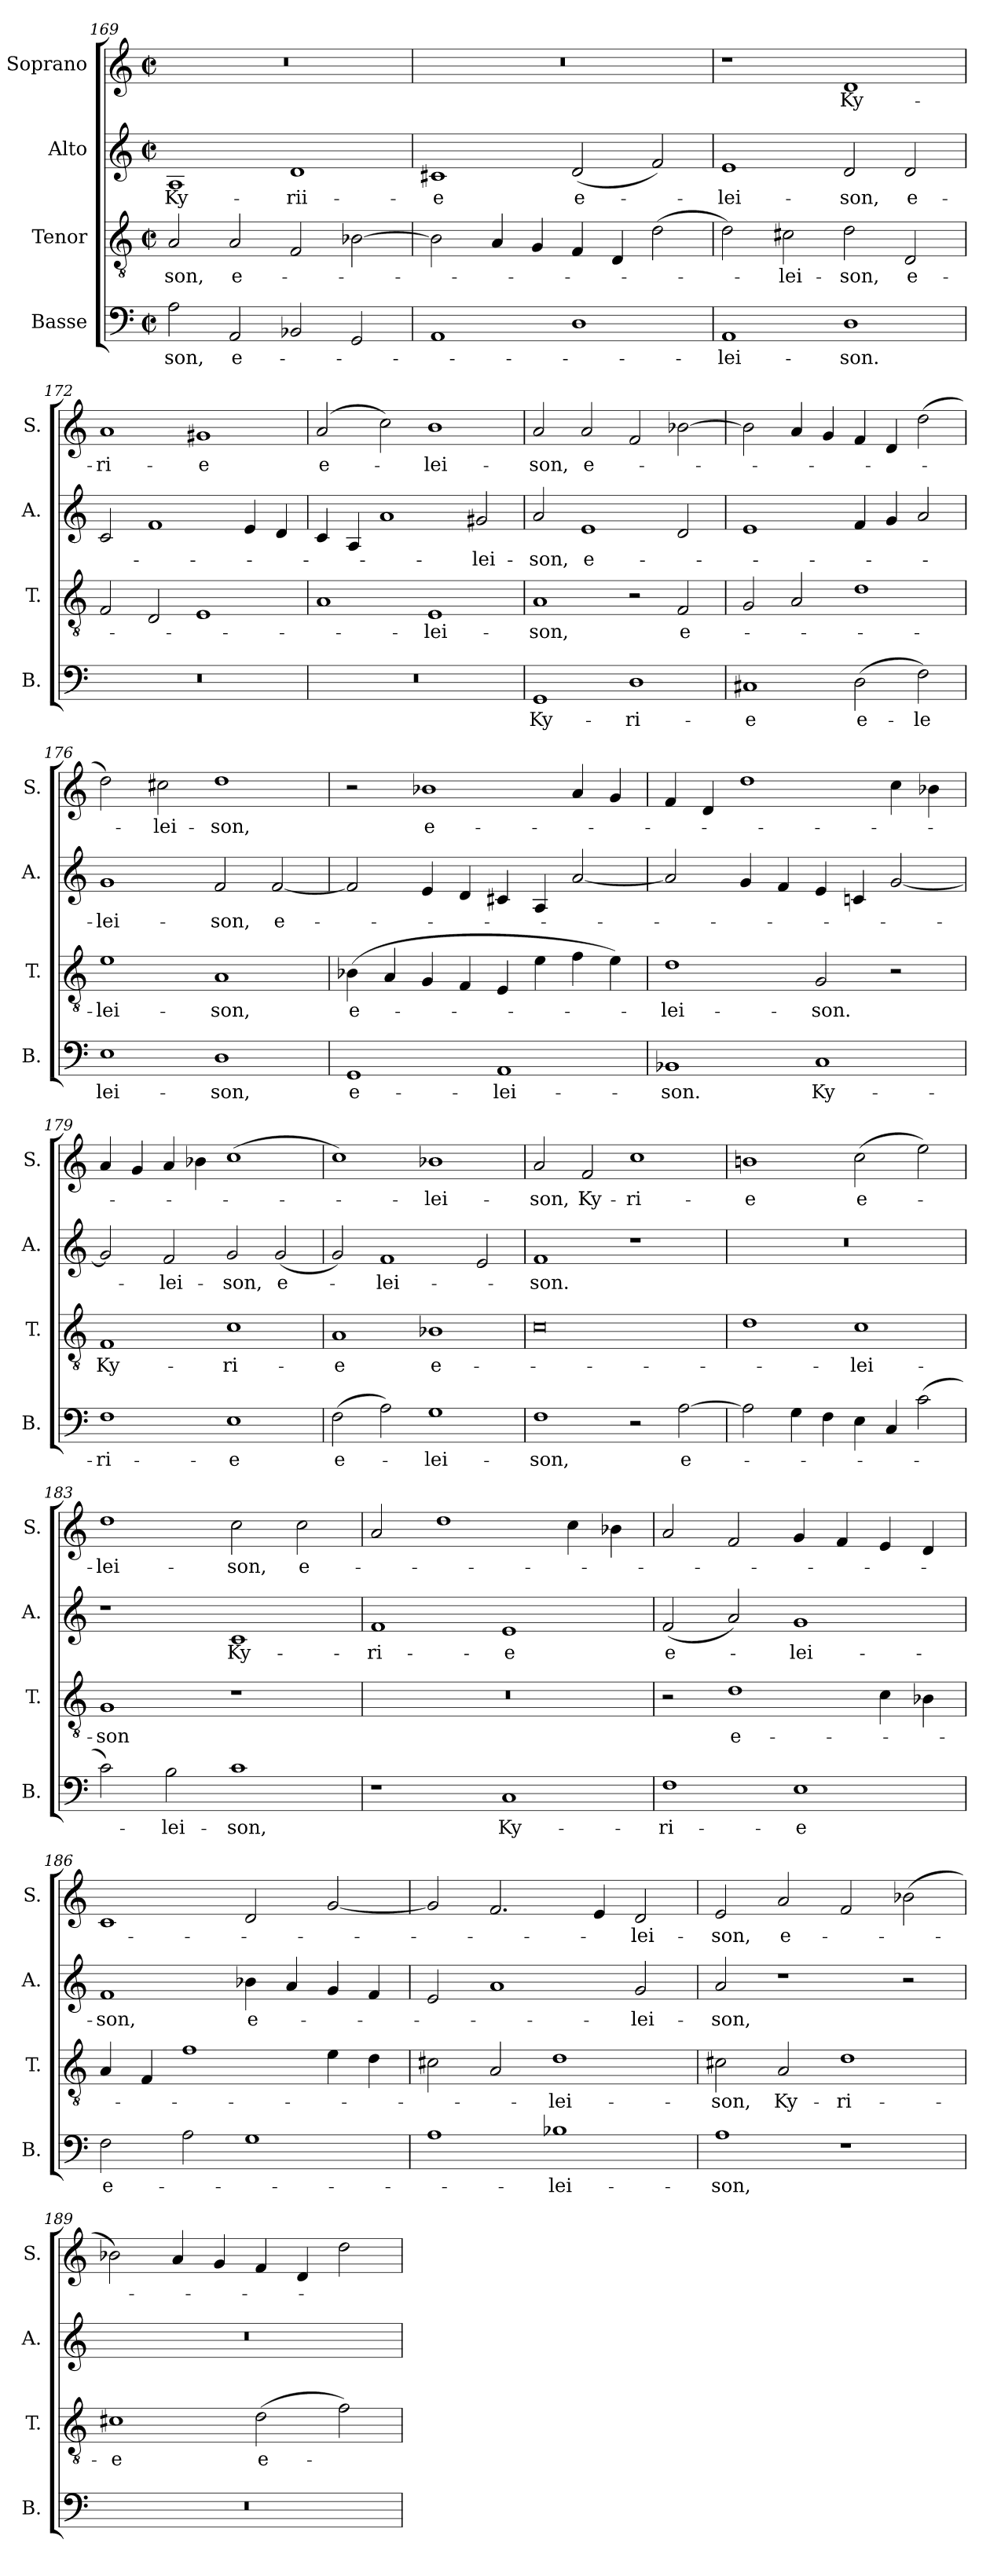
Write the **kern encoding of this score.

**kern	**text	**kern	**text	**kern	**text	**kern	**text
*part4	*part4	*part3	*part3	*part2	*part2	*part1	*part1
*staff4	*staff4	*staff3	*staff3	*staff2	*staff2	*staff1	*staff1
*I"Basse	*	*I"Tenor	*	*I"Alto	*	*I"Soprano	*
*I'B.	*	*I'T.	*	*I'A.	*	*I'S.	*
*clefF4	*	*clefGv2	*	*clefG2	*	*clefG2	*
*k[]	*	*k[]	*	*k[]	*	*k[]	*
*M2/1	*	*M2/1	*	*M2/1	*	*M2/1	*
*met(c|)	*	*met(c|)	*	*met(c|)	*	*met(c|)	*
=169	=169	=169	=169	=169	=169	=169	=169
!	!LO:LY:b	!	!LO:LY:b	!	!LO:LY:b	!	!
2A\	-son,	2A/	-son,	1A	Ky-	0r	.
!	!LO:LY:b	!	!LO:LY:b	!	!	!	!
2AA/	e-	2A/	e-	.	.	.	.
!	!	!	!	!	!LO:LY:b	!	!
2BB-X/	.	2F/	.	1d	-rii-	.	.
2GG/	.	[>2B-X\	.	.	.	.	.
=170	=170	=170	=170	=170	=170	=170	=170
!	!	!	!	!	!LO:LY:b	!	!
1AA	.	2B-\]	.	1c#X	-e	0r	.
.	.	4A/	.	.	.	.	.
.	.	4G/	.	.	.	.	.
!	!	!	!	!	!LO:LY:b	!	!
1D	.	4F/	.	(<2d/	e-	.	.
.	.	4D/	.	.	.	.	.
.	.	(>2d\	.	2f/)	.	.	.
=171	=171	=171	=171	=171	=171	=171	=171
!	!LO:LY:b	!	!	!	!LO:LY:b	!	!
1AA	-lei-	2d\)	.	1e	-lei-	1r	.
!	!	!	!LO:LY:b	!	!	!	!
.	.	2c#X\	-lei-	.	.	.	.
!	!LO:LY:b	!	!LO:LY:b	!	!LO:LY:b	!	!LO:LY:b
1D	-son.	2d\	-son,	2d/	-son,	1d	Ky-
!	!	!	!LO:LY:b	!	!LO:LY:b	!	!
.	.	2D/	e-	2d/	e-	.	.
=172	=172	=172	=172	=172	=172	=172	=172
!	!	!	!	!	!	!	!LO:LY:b
0r	.	2F/	.	2c/	.	1a	-ri-
.	.	2D/	.	1f	.	.	.
!	!	!	!	!	!	!	!LO:LY:b
.	.	1E	.	.	.	1g#X	-e
.	.	.	.	4e/	.	.	.
.	.	.	.	4d/	.	.	.
=173	=173	=173	=173	=173	=173	=173	=173
!	!	!	!	!	!	!	!LO:LY:b
0r	.	1A	.	4c/	.	(>2a/	e-
.	.	.	.	4A/	.	.	.
.	.	.	.	1a	.	2cc\)	.
!	!	!	!LO:LY:b	!	!	!	!LO:LY:b
.	.	1E	-lei-	.	.	1b	-lei-
!	!	!	!	!	!LO:LY:b	!	!
.	.	.	.	2g#X/	-lei-	.	.
=174	=174	=174	=174	=174	=174	=174	=174
!	!LO:LY:b	!	!LO:LY:b	!	!LO:LY:b	!	!LO:LY:b
1GG	Ky-	1A	-son,	2a/	-son,	2a/	-son,
!	!	!	!	!	!LO:LY:b	!	!LO:LY:b
.	.	.	.	1e	e-	2a/	e-
!	!LO:LY:b	!	!	!	!	!	!
1D	-ri-	2r	.	.	.	2f/	.
!	!	!	!LO:LY:b	!	!	!	!
.	.	2F/	e-	2d/	.	[2b-X\	.
=175	=175	=175	=175	=175	=175	=175	=175
!	!LO:LY:b	!	!	!	!	!	!
1C#X	-e	2G/	.	1e	.	2b-\]	.
.	.	2A/	.	.	.	4a/	.
.	.	.	.	.	.	4g/	.
!	!LO:LY:b	!	!	!	!	!	!
(2D\	e-	1d	.	4f/	.	4f/	.
.	.	.	.	4g/	.	4d/	.
!	!LO:LY:b	!	!	!	!	!	!
2F\)	-le	.	.	2a/	.	(2dd\	.
!!LO:LB:g=z
=176	=176	=176	=176	=176	=176	=176	=176
!	!LO:LY:b	!	!LO:LY:b	!	!LO:LY:b	!	!
1E	lei-	1e	-lei-	1g	-lei-	2dd\)	.
!	!	!	!	!	!	!	!LO:LY:b
.	.	.	.	.	.	2cc#X\	-lei-
!	!LO:LY:b	!	!LO:LY:b	!	!LO:LY:b	!	!LO:LY:b
1D	-son,	1A	-son,	2f/	-son,	1dd	-son,
!	!	!	!	!	!LO:LY:b	!	!
.	.	.	.	[<2f/	e-	.	.
=177	=177	=177	=177	=177	=177	=177	=177
!	!LO:LY:b	!	!LO:LY:b	!	!	!	!
1GG	e-	(>4B-X\	e-	2f/]	.	2r	.
.	.	4A/	.	.	.	.	.
!	!	!	!	!	!	!	!LO:LY:b
.	.	4G/	.	4e/	.	1b-X	e-
.	.	4F/	.	4d/	.	.	.
!	!LO:LY:b	!	!	!	!	!	!
1AA	-lei-	4E/	.	4c#X/	.	.	.
.	.	4e\	.	4A/	.	.	.
.	.	4f\	.	[<2a/	.	4a/	.
.	.	4e\)	.	.	.	4g/	.
=178	=178	=178	=178	=178	=178	=178	=178
!	!LO:LY:b	!	!LO:LY:b	!	!	!	!
1BB-X	-son.	1d	-lei-	2a/]	.	4f/	.
.	.	.	.	.	.	4d/	.
.	.	.	.	4g/	.	1dd	.
.	.	.	.	4f/	.	.	.
!	!LO:LY:b	!	!LO:LY:b	!	!	!	!
1C	Ky-	2G/	-son.	4e/	.	.	.
.	.	.	.	4cn/	.	.	.
.	.	2r	.	[<2g/	.	4cc\	.
.	.	.	.	.	.	4b-X\	.
=179	=179	=179	=179	=179	=179	=179	=179
!	!LO:LY:b	!	!LO:LY:b	!	!	!	!
1F	-ri-	1F	Ky-	2g/]	.	4a/	.
.	.	.	.	.	.	4g/	.
!	!	!	!	!	!LO:LY:b	!	!
.	.	.	.	2f/	-lei-	4a/	.
.	.	.	.	.	.	4b-X\	.
!	!LO:LY:b	!	!LO:LY:b	!	!LO:LY:b	!	!
1E	-e	1c	-ri-	2g/	-son,	(>1cc	.
!	!	!	!	!	!LO:LY:b	!	!
.	.	.	.	(<2g/	e-	.	.
=180	=180	=180	=180	=180	=180	=180	=180
!	!LO:LY:b	!	!LO:LY:b	!	!	!	!
(>2F\	e-	1A	-e	2g/)	.	1cc)	.
!	!	!	!	!	!LO:LY:b	!	!
2A\)	.	.	.	1f	-lei-	.	.
!	!LO:LY:b	!	!LO:LY:b	!	!	!	!LO:LY:b
1G	-lei-	1B-X	e-	.	.	1b-X	-lei-
.	.	.	.	2e/	.	.	.
=181	=181	=181	=181	=181	=181	=181	=181
!	!LO:LY:b	!	!	!	!LO:LY:b	!	!LO:LY:b
1F	-son,	0c	.	1f	-son.	2a/	-son,
!	!	!	!	!	!	!	!LO:LY:b
.	.	.	.	.	.	2f/	Ky-
!	!	!	!	!	!	!	!LO:LY:b
2r	.	.	.	1r	.	1cc	-ri-
!	!LO:LY:b	!	!	!	!	!	!
[>2A\	e-	.	.	.	.	.	.
=182	=182	=182	=182	=182	=182	=182	=182
!	!	!	!	!	!	!	!LO:LY:b
2A\]	.	1d	.	0r	.	1bn	-e
4G\	.	.	.	.	.	.	.
4F\	.	.	.	.	.	.	.
!	!	!	!LO:LY:b	!	!	!	!LO:LY:b
4E\	.	1c	-lei-	.	.	(>2cc\	e-
4C/	.	.	.	.	.	.	.
(2c\	.	.	.	.	.	2ee\)	.
!!LO:LB:g=z
=183	=183	=183	=183	=183	=183	=183	=183
!	!	!	!LO:LY:b	!	!	!	!LO:LY:b
2c\)	.	1G	-son	1r	.	1dd	-lei-
!	!LO:LY:b	!	!	!	!	!	!
2B\	-lei-	.	.	.	.	.	.
!	!LO:LY:b	!	!	!	!LO:LY:b	!	!LO:LY:b
1c	-son,	1r	.	1c	Ky-	2cc\	-son,
!	!	!	!	!	!	!	!LO:LY:b
.	.	.	.	.	.	2cc\	e-
=184	=184	=184	=184	=184	=184	=184	=184
!	!	!	!	!	!LO:LY:b	!	!
1r	.	0r	.	1f	-ri-	2a/	.
.	.	.	.	.	.	1dd	.
!	!LO:LY:b	!	!	!	!LO:LY:b	!	!
1C	Ky-	.	.	1e	-e	.	.
.	.	.	.	.	.	4cc\	.
.	.	.	.	.	.	4b-X\	.
=185	=185	=185	=185	=185	=185	=185	=185
!	!LO:LY:b	!	!	!	!LO:LY:b	!	!
1F	-ri-	2r	.	(<2f/	e-	2a/	.
!	!	!	!LO:LY:b	!	!	!	!
.	.	1d	e-	2a/)	.	2f/	.
!	!LO:LY:b	!	!	!	!LO:LY:b	!	!
1E	-e	.	.	1g	-lei-	4g/	.
.	.	.	.	.	.	4f/	.
.	.	4c\	.	.	.	4e/	.
.	.	4B-X\	.	.	.	4d/	.
=186	=186	=186	=186	=186	=186	=186	=186
!	!LO:LY:b	!	!	!	!LO:LY:b	!	!
2F\	e-	4A/	.	1f	-son,	1c	.
.	.	4F/	.	.	.	.	.
2A\	.	1f	.	.	.	.	.
!	!	!	!	!	!LO:LY:b	!	!
1G	.	.	.	4b-X\	e-	2d/	.
.	.	.	.	4a/	.	.	.
.	.	4e\	.	4g/	.	[<2g/	.
.	.	4d\	.	4f/	.	.	.
=187	=187	=187	=187	=187	=187	=187	=187
1A	.	2c#X\	.	2e/	.	2g/]	.
.	.	2A/	.	1a	.	2.f/	.
!	!LO:LY:b	!	!LO:LY:b	!	!	!	!
1B-X	-lei-	1d	-lei-	.	.	.	.
.	.	.	.	.	.	4e/	.
!	!	!	!	!	!LO:LY:b	!	!LO:LY:b
.	.	.	.	2g/	-lei-	2d/	-lei-
=188	=188	=188	=188	=188	=188	=188	=188
!	!LO:LY:b	!	!LO:LY:b	!	!LO:LY:b	!	!LO:LY:b
1A	-son,	2c#X\	-son,	2a/	-son,	2e/	-son,
!	!	!	!LO:LY:b	!	!	!	!LO:LY:b
.	.	2A/	Ky-	1r	.	2a/	e-
!	!	!	!LO:LY:b	!	!	!	!
1r	.	1d	-ri-	.	.	2f/	.
.	.	.	.	2r	.	(2b-X\	.
=189	=189	=189	=189	=189	=189	=189	=189
!	!	!	!LO:LY:b	!	!	!	!
0r	.	1c#X	-e	0r	.	2b-X\)	.
.	.	.	.	.	.	4a/	.
.	.	.	.	.	.	4g/	.
!	!	!	!LO:LY:b	!	!	!	!
.	.	(>2d\	e-	.	.	4f/	.
.	.	.	.	.	.	4d/	.
.	.	2f\)	.	.	.	2dd\	.
=	=	=	=	=	=	=	=
*-	*-	*-	*-	*-	*-	*-	*-
